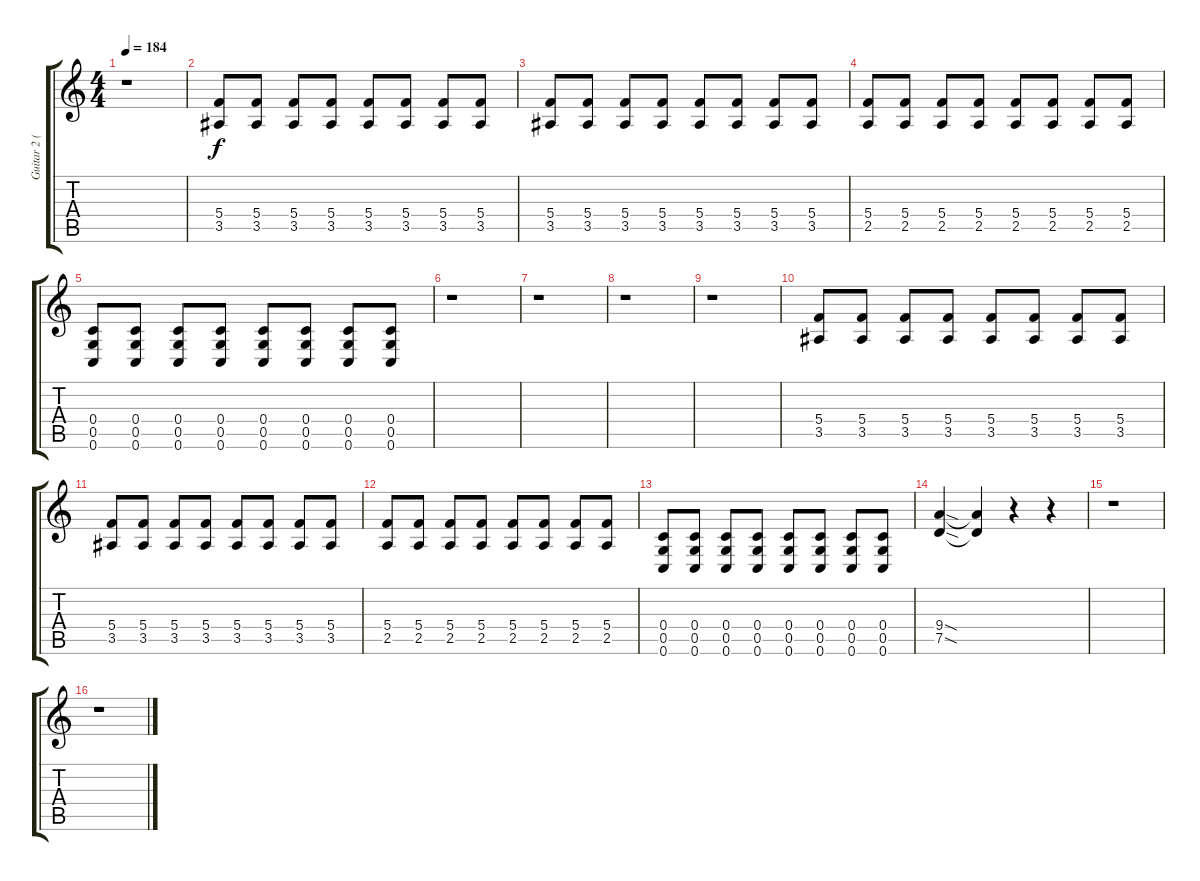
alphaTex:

\track ("Guitar 2 (Distorted- Padget)" "Guitar 2 (") {instrument distortionguitar}
\staff {score tabs}
\tuning (D4 A3 F3 C3 G2 C2) {hide}
\ts (4 4)
\tempo 184
\clef g2
\ks c
r.1{dy f} |
(5.4 3.5).8 (5.4 3.5).8 (5.4 3.5).8 (5.4 3.5).8 (5.4 3.5).8 (5.4 3.5).8 (5.4 3.5).8 (5.4 3.5).8 |
(5.4 3.5).8 (5.4 3.5).8 (5.4 3.5).8 (5.4 3.5).8 (5.4 3.5).8 (5.4 3.5).8 (5.4 3.5).8 (5.4 3.5).8 |
(5.4 2.5).8 (5.4 2.5).8 (5.4 2.5).8 (5.4 2.5).8 (5.4 2.5).8 (5.4 2.5).8 (5.4 2.5).8 (5.4 2.5).8 |
(0.4 0.5 0.6).8 (0.4 0.5 0.6).8 (0.4 0.5 0.6).8 (0.4 0.5 0.6).8 (0.4 0.5 0.6).8 (0.4 0.5 0.6).8 (0.4 0.5 0.6).8 (0.4 0.5 0.6).8 |
r.1 |
r.1 |
r.1 |
r.1 |
(5.4 3.5).8 (5.4 3.5).8 (5.4 3.5).8 (5.4 3.5).8 (5.4 3.5).8 (5.4 3.5).8 (5.4 3.5).8 (5.4 3.5).8 |
(5.4 3.5).8 (5.4 3.5).8 (5.4 3.5).8 (5.4 3.5).8 (5.4 3.5).8 (5.4 3.5).8 (5.4 3.5).8 (5.4 3.5).8 |
(5.4 2.5).8 (5.4 2.5).8 (5.4 2.5).8 (5.4 2.5).8 (5.4 2.5).8 (5.4 2.5).8 (5.4 2.5).8 (5.4 2.5).8 |
(0.4 0.5 0.6).8 (0.4 0.5 0.6).8 (0.4 0.5 0.6).8 (0.4 0.5 0.6).8 (0.4 0.5 0.6).8 (0.4 0.5 0.6).8 (0.4 0.5 0.6).8 (0.4 0.5 0.6).8 |
(9.4{sod} 7.5{sod}).4 (9.4{t} 7.5{t}).4 r.4 r.4 |
r.1 |
r.1
